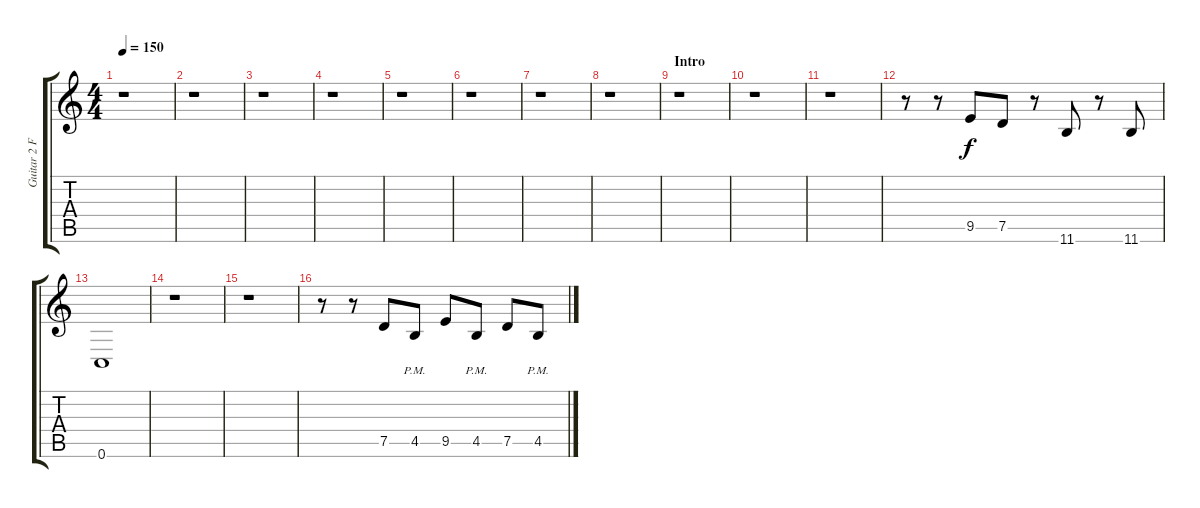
\track ("Guitar 2 FX" "Guitar 2 F") {instrument overdrivenguitar}
\staff {score tabs}
\tuning (D4 A3 F3 C3 G2 C2) {hide}
\ts (4 4)
\tempo 150
\clef g2
\ks c
r.1{dy f instrument overdrivenguitar} |
r.1 |
r.1 |
r.1 |
r.1 |
r.1 |
r.1 |
r.1 |
\section ("" "Intro")
r.1 |
r.1 |
r.1 |
r.8 r.8 9.5.8 7.5.8 r.8 11.6.8 r.8 11.6.8 |
0.6.1 |
r.1 |
r.1 |
r.8 r.8 7.5.8 4.5{pm}.8 9.5.8 4.5{pm}.8 7.5.8 4.5{pm}.8
